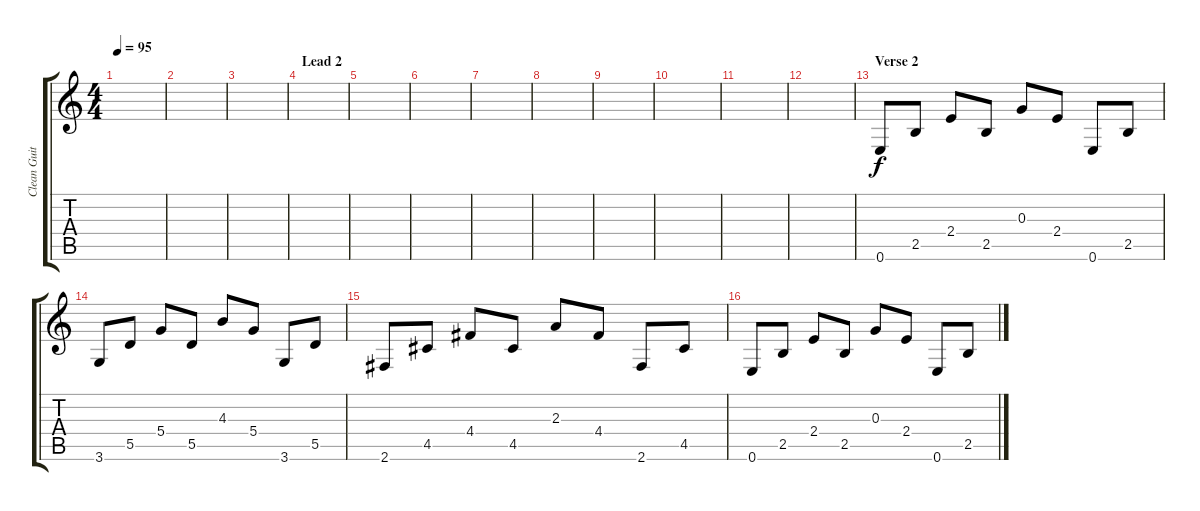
\track ("Clean Guitar" "Clean Guit") {instrument electricguitarclean}
\staff {score tabs}
\tuning (E4 B3 G3 D3 A2 E2) {hide}
\ts (4 4)
\tempo 95
\clef g2
\ks c
|
|
|
\section ("" "Lead 2")
|
|
|
|
|
|
|
|
|
\section ("" "Verse 2")
0.6.8 2.5.8 2.4.8 2.5.8 0.3.8 2.4.8 0.6.8 2.5.8 |
3.6.8 5.5.8 5.4.8 5.5.8 4.3.8 5.4.8 3.6.8 5.5.8 |
2.6.8 4.5.8 4.4.8 4.5.8 2.3.8 4.4.8 2.6.8 4.5.8 |
0.6.8 2.5.8 2.4.8 2.5.8 0.3.8 2.4.8 0.6.8 2.5.8
